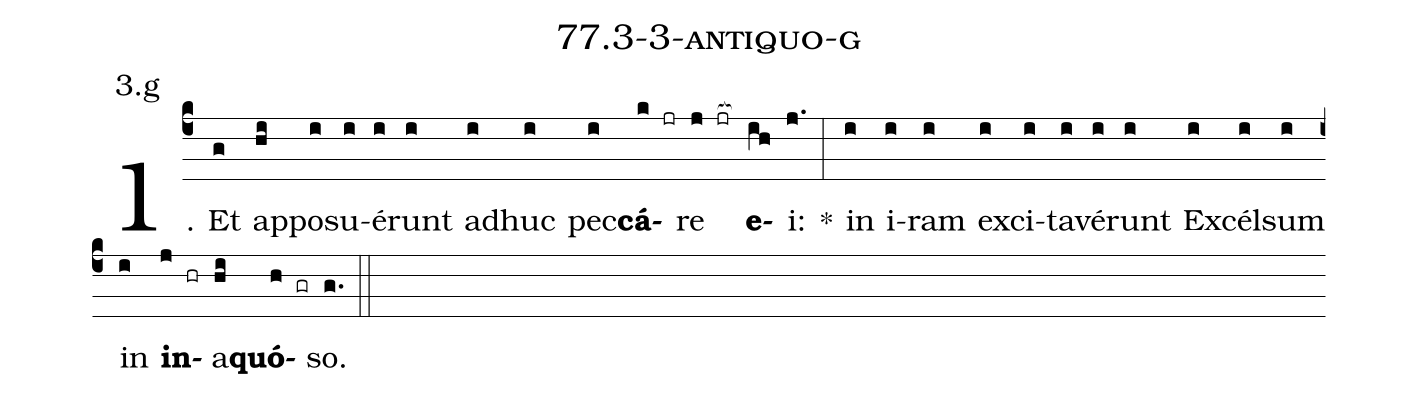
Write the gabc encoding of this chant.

name: 77.3-3-antiquo-g;
annotation: 3.g;
%%
(c4)1. Et(g) ap(hi)po(i)su(i)é(i)runt(i) ad(i)huc(i) pec(i)<b>cá</b>(k jr)re(j jr[ocb:1{]) <b>e</b>(ih[ocb:0}])i:(j.) *(:) in(i) i(i)ram(i) ex(i)ci(i)ta(i)vé(i)runt(i) Ex(i)cél(i)sum(i) in(i) <b>in</b>(j hr)a(hi)<b>quó</b>(h gr)so.(g.) (::)


%E(i) u(i) o(j) u(hi) a(h) e.(g.) (::)
